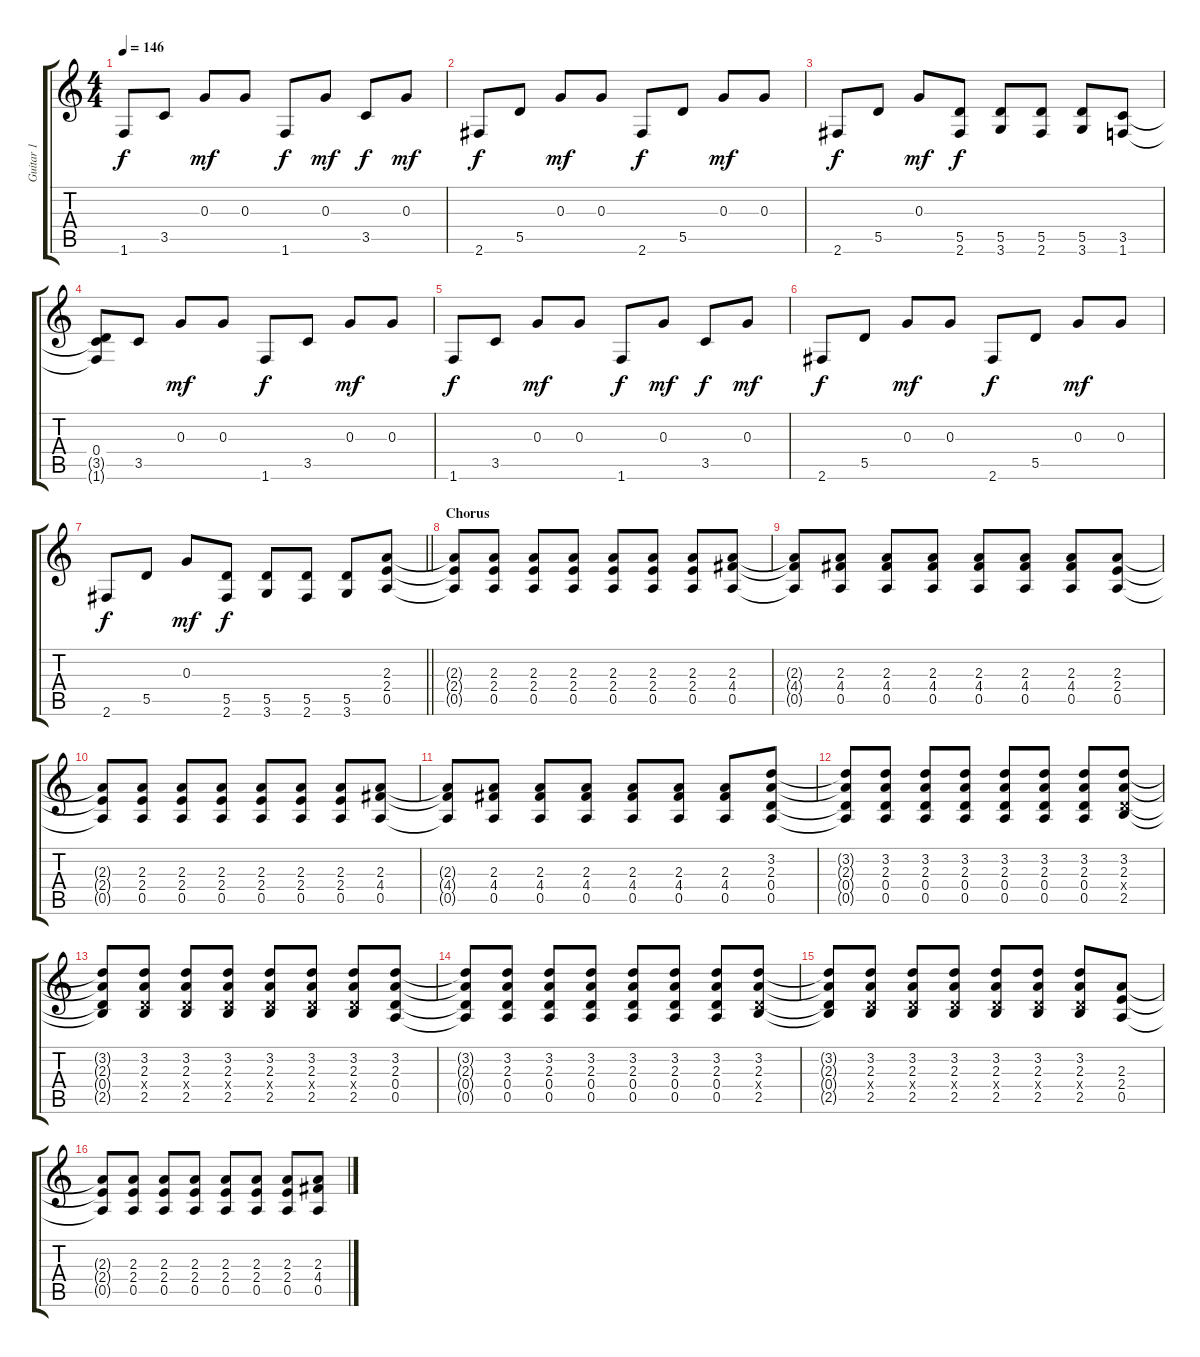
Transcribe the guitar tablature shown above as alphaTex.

\track ("Guitar 1" "Guitar 1") {instrument overdrivenguitar}
\staff {score tabs}
\tuning (E4 B3 G3 D3 A2 E2) {hide}
\ts (4 4)
\tempo 146
\clef g2
\ks c
1.6.8{dy f} 3.5.8 0.3.8{dy mf} 0.3.8 1.6.8{dy f} 0.3.8{dy mf} 3.5.8{dy f} 0.3.8{dy mf} |
2.6.8{dy f} 5.5.8 0.3.8{dy mf} 0.3.8 2.6.8{dy f} 5.5.8 0.3.8{dy mf} 0.3.8 |
2.6.8{dy f} 5.5.8 0.3.8{dy mf} (5.5 2.6).8{dy f} (5.5 3.6).8 (5.5 2.6).8 (5.5 3.6).8 (3.5 1.6).8 |
(0.4 3.5{t} 1.6{t}).8 3.5.8 0.3.8{dy mf} 0.3.8 1.6.8{dy f} 3.5.8 0.3.8{dy mf} 0.3.8 |
1.6.8{dy f} 3.5.8 0.3.8{dy mf} 0.3.8 1.6.8{dy f} 0.3.8{dy mf} 3.5.8{dy f} 0.3.8{dy mf} |
2.6.8{dy f} 5.5.8 0.3.8{dy mf} 0.3.8 2.6.8{dy f} 5.5.8 0.3.8{dy mf} 0.3.8 |
\barLineRight lightlight
2.6.8{dy f} 5.5.8 0.3.8{dy mf} (5.5 2.6).8{dy f} (5.5 3.6).8 (5.5 2.6).8 (5.5 3.6).8 (2.3 2.4 0.5).8 |
\section ("" "Chorus")
(2.3{t} 2.4{t} 0.5{t}).8 (2.3 2.4 0.5).8 (2.3 2.4 0.5).8 (2.3 2.4 0.5).8 (2.3 2.4 0.5).8 (2.3 2.4 0.5).8 (2.3 2.4 0.5).8 (2.3 4.4 0.5).8 |
(2.3{t} 4.4{t} 0.5{t}).8 (2.3 4.4 0.5).8 (2.3 4.4 0.5).8 (2.3 4.4 0.5).8 (2.3 4.4 0.5).8 (2.3 4.4 0.5).8 (2.3 4.4 0.5).8 (2.3 2.4 0.5).8 |
(2.3{t} 2.4{t} 0.5{t}).8 (2.3 2.4 0.5).8 (2.3 2.4 0.5).8 (2.3 2.4 0.5).8 (2.3 2.4 0.5).8 (2.3 2.4 0.5).8 (2.3 2.4 0.5).8 (2.3 4.4 0.5).8 |
(2.3{t} 4.4{t} 0.5{t}).8 (2.3 4.4 0.5).8 (2.3 4.4 0.5).8 (2.3 4.4 0.5).8 (2.3 4.4 0.5).8 (2.3 4.4 0.5).8 (2.3 4.4 0.5).8 (3.2 2.3 0.4 0.5).8 |
(3.2{t} 2.3{t} 0.4{t} 0.5{t}).8 (3.2 2.3 0.4 0.5).8 (3.2 2.3 0.4 0.5).8 (3.2 2.3 0.4 0.5).8 (3.2 2.3 0.4 0.5).8 (3.2 2.3 0.4 0.5).8 (3.2 2.3 0.4 0.5).8 (3.2 2.3 0.4{x} 2.5).8 |
(3.2{t} 2.3{t} 0.4{t} 2.5{t}).8 (3.2 2.3 0.4{x} 2.5).8 (3.2 2.3 0.4{x} 2.5).8 (3.2 2.3 0.4{x} 2.5).8 (3.2 2.3 0.4{x} 2.5).8 (3.2 2.3 0.4{x} 2.5).8 (3.2 2.3 0.4{x} 2.5).8 (3.2 2.3 0.4 0.5).8 |
(3.2{t} 2.3{t} 0.4{t} 0.5{t}).8 (3.2 2.3 0.4 0.5).8 (3.2 2.3 0.4 0.5).8 (3.2 2.3 0.4 0.5).8 (3.2 2.3 0.4 0.5).8 (3.2 2.3 0.4 0.5).8 (3.2 2.3 0.4 0.5).8 (3.2 2.3 0.4{x} 2.5).8 |
(3.2{t} 2.3{t} 0.4{t} 2.5{t}).8 (3.2 2.3 0.4{x} 2.5).8 (3.2 2.3 0.4{x} 2.5).8 (3.2 2.3 0.4{x} 2.5).8 (3.2 2.3 0.4{x} 2.5).8 (3.2 2.3 0.4{x} 2.5).8 (3.2 2.3 0.4{x} 2.5).8 (2.3 2.4 0.5).8 |
(2.3{t} 2.4{t} 0.5{t}).8 (2.3 2.4 0.5).8 (2.3 2.4 0.5).8 (2.3 2.4 0.5).8 (2.3 2.4 0.5).8 (2.3 2.4 0.5).8 (2.3 2.4 0.5).8 (2.3 4.4 0.5).8
